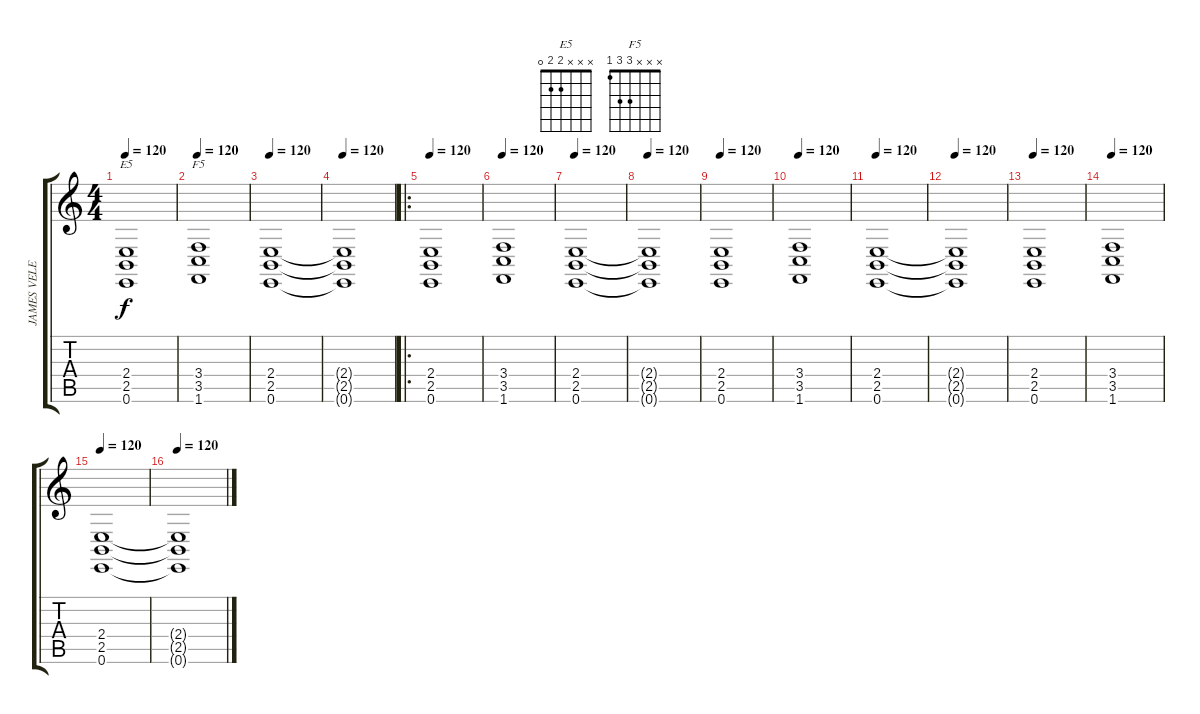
\track ("JAMES VELEZ DARKJAMES TECLADOS" "JAMES VELE") {instrument fx7echoes}
\staff {score tabs}
\tuning (E4 B3 G3 D3 A2 E2) {hide}
\chord ("E5" x x x 2 2 0)
\chord ("F5" x x x 3 3 1)
\ts (4 4)
\tempo 120
\clef g2
\ks c
(2.4 2.5 0.6).1{ch "E5" dy f} |
\tempo 120
(3.4 3.5 1.6).1{ch "F5"} |
\tempo 120
(2.4 2.5 0.6).1 |
\tempo 120
(2.4{t} 2.5{t} 0.6{t}).1 |
\ro
\tempo 120
(2.4 2.5 0.6).1 |
\tempo 120
(3.4 3.5 1.6).1 |
\tempo 120
(2.4 2.5 0.6).1 |
\tempo 120
(2.4{t} 2.5{t} 0.6{t}).1 |
\tempo 120
(2.4 2.5 0.6).1 |
\tempo 120
(3.4 3.5 1.6).1 |
\tempo 120
(2.4 2.5 0.6).1 |
\tempo 120
(2.4{t} 2.5{t} 0.6{t}).1 |
\tempo 120
(2.4 2.5 0.6).1 |
\tempo 120
(3.4 3.5 1.6).1 |
\tempo 120
(2.4 2.5 0.6).1 |
\tempo 120
(2.4{t} 2.5{t} 0.6{t}).1
